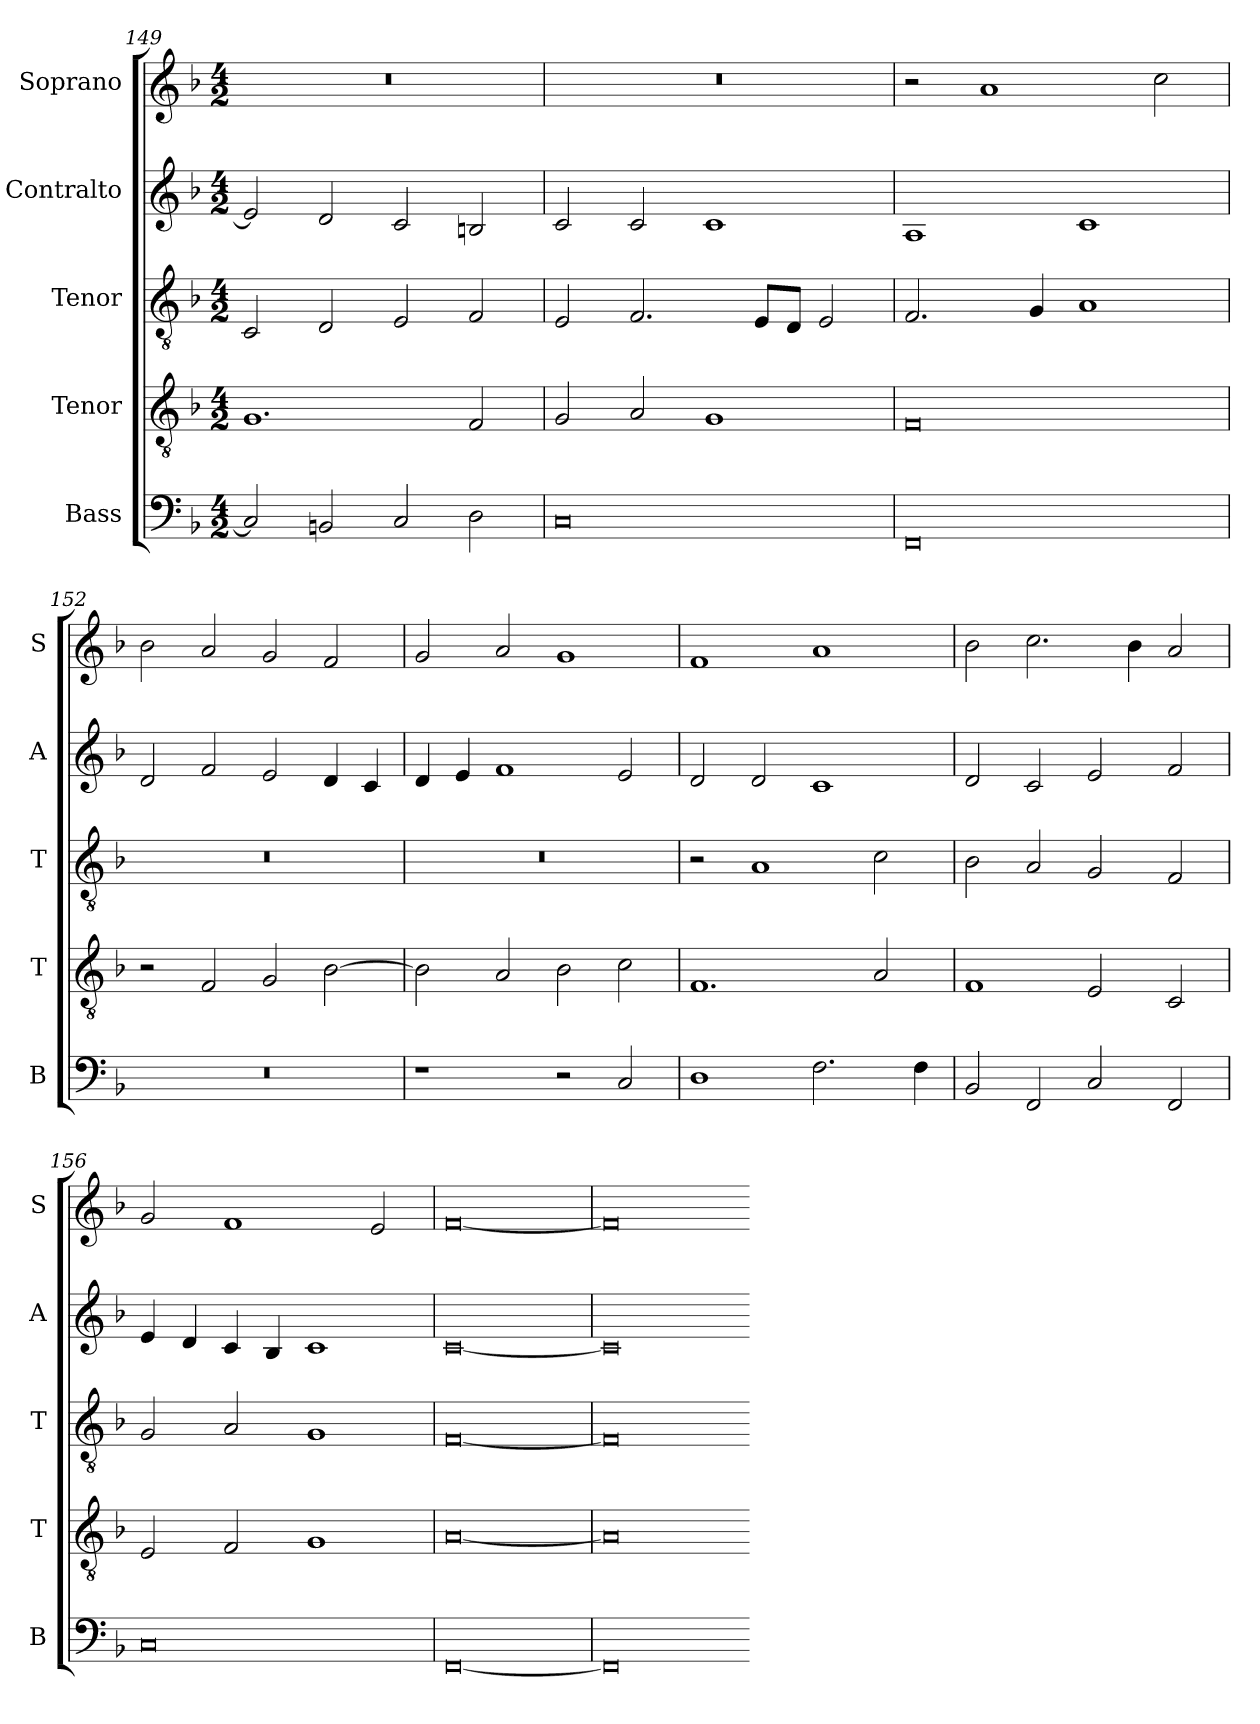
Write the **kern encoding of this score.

**kern	**kern	**kern	**kern	**kern
*part5	*part4	*part3	*part2	*part1
*staff5	*staff4	*staff3	*staff2	*staff1
*I"Bass	*I"Tenor	*I"Tenor	*I"Contralto	*I"Soprano
*I'B	*I'T	*I'T	*I'A	*I'S
*clefF4	*clefGv2	*clefGv2	*clefG2	*clefG2
*k[b-]	*k[b-]	*k[b-]	*k[b-]	*k[b-]
*F:ion	*F:ion	*F:ion	*F:ion	*F:ion
*M4/2	*M4/2	*M4/2	*M4/2	*M4/2
=149	=149	=149	=149	=149
2C]	1.G	2C	2e]	0r
2BBn	.	2D	2d	.
2C	.	2E	2c	.
2D	2F	2F	2Bn	.
=150	=150	=150	=150	=150
0C	2G	2E	2c	0r
.	2A	2.F	2c	.
.	1G	.	1c	.
.	.	8E/L	.	.
.	.	8D/J	.	.
.	.	2E	.	.
=151	=151	=151	=151	=151
0FF	0F	2.F	1A	2r
.	.	.	.	1a
.	.	4G	.	.
.	.	1A	1c	.
.	.	.	.	2cc
=152	=152	=152	=152	=152
0r	2r	0r	2d	2b-
.	2F	.	2f	2a
.	2G	.	2e	2g
.	[2B-	.	4d	2f
.	.	.	4c	.
=153	=153	=153	=153	=153
1r	2B-]	0r	4d	2g
.	.	.	4e	.
.	2A	.	1f	2a
2r	2B-	.	.	1g
2C	2c	.	2e	.
=154	=154	=154	=154	=154
1D	1.F	2r	2d	1f
.	.	1A	2d	.
2.F	.	.	1c	1a
.	2A	2c	.	.
4F	.	.	.	.
=155	=155	=155	=155	=155
2BB-	1F	2B-	2d	2b-
2FF	.	2A	2c	2.cc
2C	2E	2G	2e	.
.	.	.	.	4b-
2FF	2C	2F	2f	2a
=156	=156	=156	=156	=156
0C	2E	2G	4e	2g
.	.	.	4d	.
.	2F	2A	4c	1f
.	.	.	4B-	.
.	1G	1G	1c	.
.	.	.	.	2e
=157	=157	=157	=157	=157
[0FF	[0A	[0F	[0c	[0f
=158	=158	=158	=158	=158
0FF]	0A]	0F]	0c]	0f]
=-	=-	=-	=-	=-
*-	*-	*-	*-	*-
